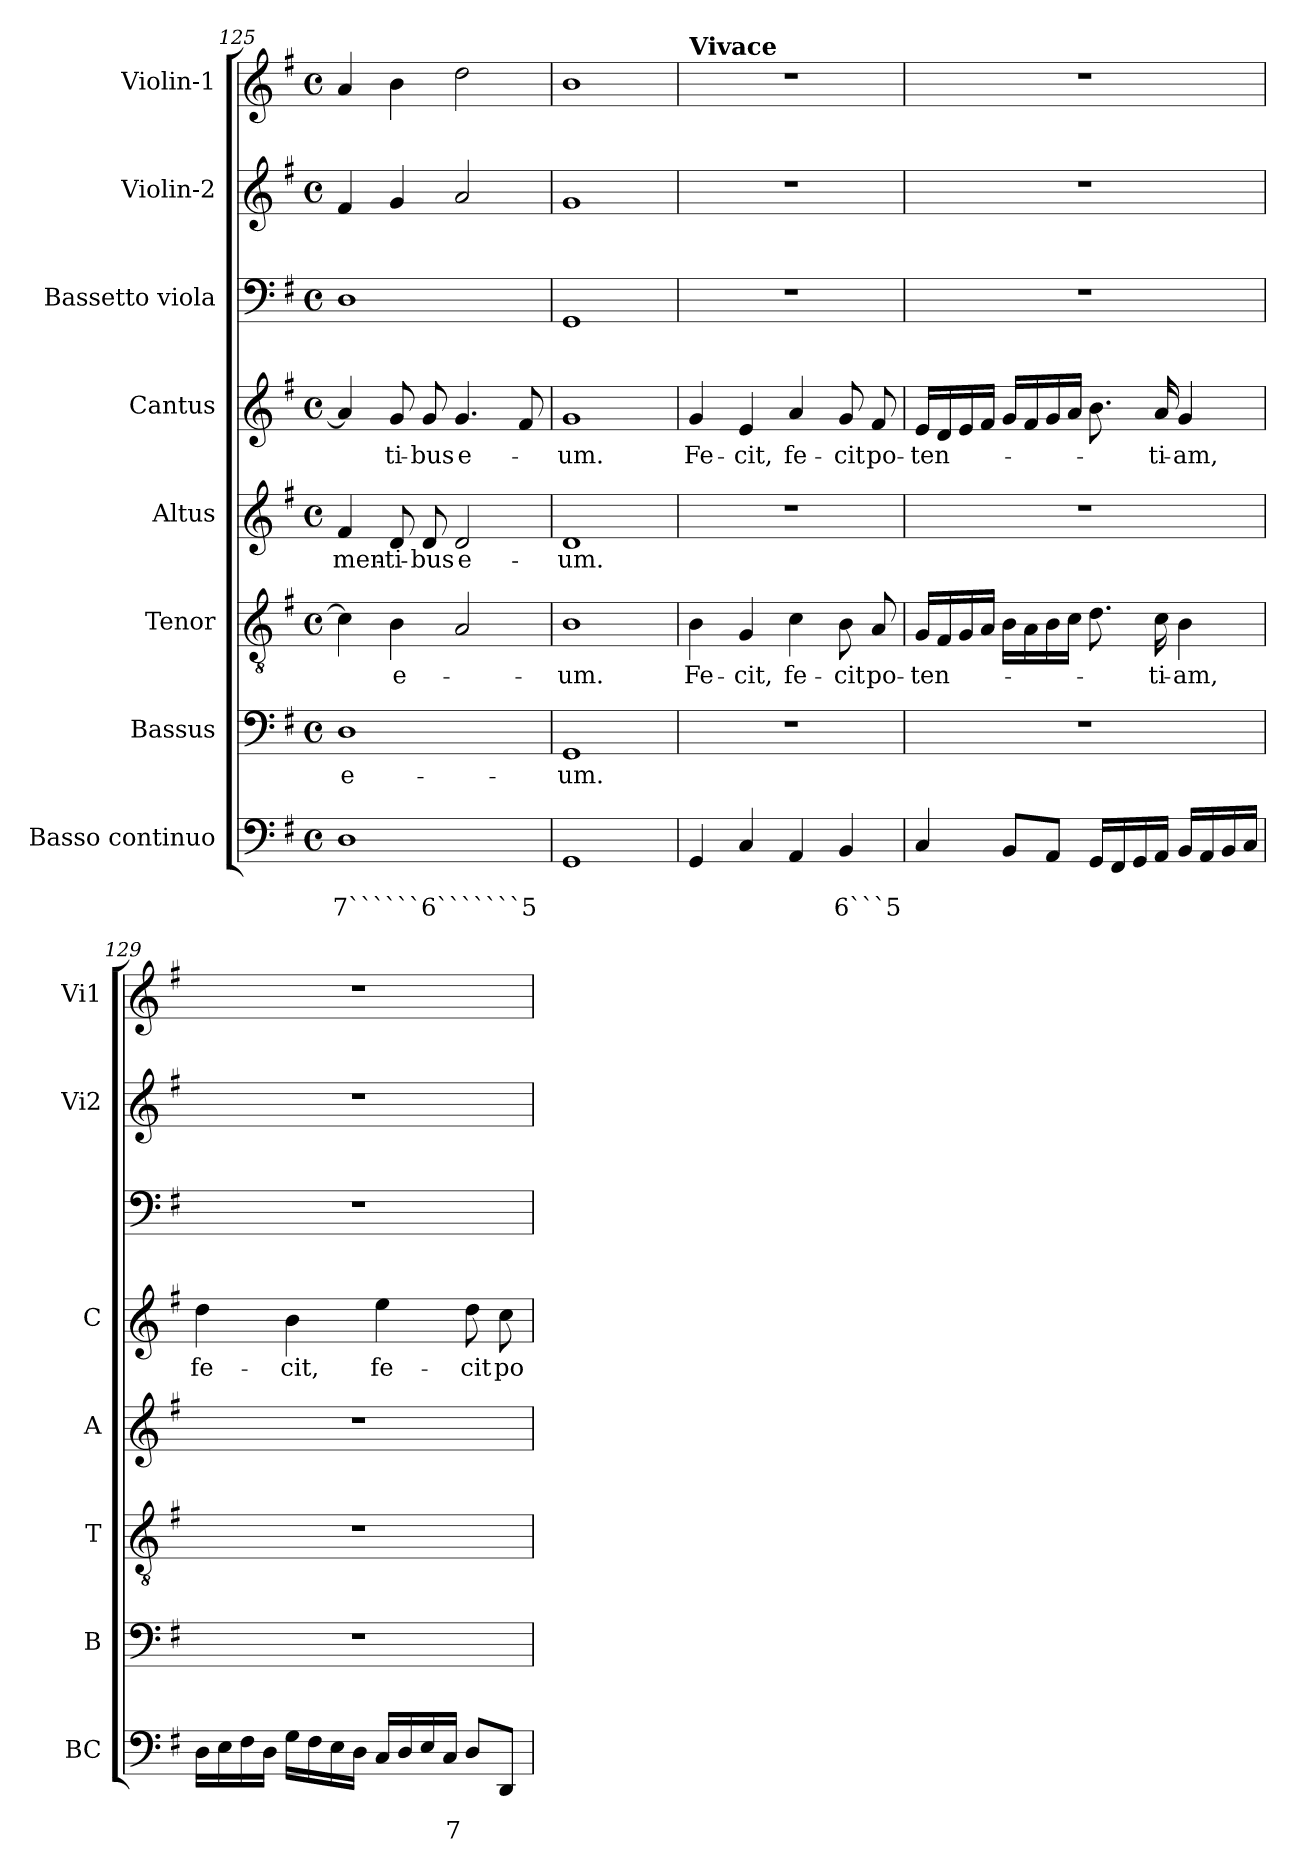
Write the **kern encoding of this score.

**kern	**text	**text	**kern	**text	**kern	**text	**kern	**text	**kern	**text	**kern	**kern	**kern
*part8	*part8	*part8	*part7	*part7	*part6	*part6	*part5	*part5	*part4	*part4	*part3	*part2	*part1
*staff8	*staff8	*staff8	*staff7	*staff7	*staff6	*staff6	*staff5	*staff5	*staff4	*staff4	*staff3	*staff2	*staff1
*I"Basso continuo	*	*	*I"Bassus	*	*I"Tenor	*	*I"Altus	*	*I"Cantus	*	*I"Bassetto viola	*I"Violin-2	*I"Violin-1
*I'BC	*	*	*I'B	*	*I'T	*	*I'A	*	*I'C	*	*	*I'Vi2	*I'Vi1
*clefF4	*	*	*clefF4	*	*clefGv2	*	*clefG2	*	*clefG2	*	*clefF4	*clefG2	*clefG2
*k[f#]	*	*	*k[f#]	*	*k[f#]	*	*k[f#]	*	*k[f#]	*	*k[f#]	*k[f#]	*k[f#]
*G:	*	*	*G:	*	*G:	*	*G:	*	*G:	*	*G:	*G:	*G:
*M4/4	*	*	*M4/4	*	*M4/4	*	*M4/4	*	*M4/4	*	*M4/4	*M4/4	*M4/4
*met(c)	*	*	*met(c)	*	*met(c)	*	*met(c)	*	*met(c)	*	*met(c)	*met(c)	*met(c)
=125	=125	=125	=125	=125	=125	=125	=125	=125	=125	=125	=125	=125	=125
!	!	!LO:LY:b	!	!LO:LY:b	!	!	!	!LO:LY:b	!	!	!	!	!
1D	.	7``````6```````5	1D	e-	4c\]	.	4f#i/	-men-	4a/]	.	1D	4f#/	4a/
!	!	!	!	!	!	!LO:LY:b	!	!LO:LY:b	!	!LO:LY:b	!	!	!
.	.	.	.	.	4B\	e-	8d/	-ti-	8g/	-ti-	.	4g/	4b\
!	!	!	!	!	!	!	!	!LO:LY:b	!	!LO:LY:b	!	!	!
.	.	.	.	.	.	.	8d/	-bus	8g/	-bus	.	.	.
!	!	!	!	!	!	!	!	!LO:LY:b	!	!LO:LY:b	!	!	!
.	.	.	.	.	2A/	.	2d/	e-	4.g/	e-	.	2a/	2dd\
.	.	.	.	.	.	.	.	.	8f#/	.	.	.	.
=126	=126	=126	=126	=126	=126	=126	=126	=126	=126	=126	=126	=126	=126
!	!	!	!	!LO:LY:b	!	!LO:LY:b	!	!LO:LY:b	!	!LO:LY:b	!	!	!
1GG	.	.	1GG	-um.	1B	-um.	1d	-um.	1g	-um.	1GG	1g	1b
!!LO:PB:g=z
=127	=127	=127	=127	=127	=127	=127	=127	=127	=127	=127	=127	=127	=127
!	!	!	!	!	!	!	!	!	!	!	!	!	!LO:TX:a:B:t=Vivace
!	!	!	!	!	!	!LO:LY:b	!	!	!	!LO:LY:b	!	!	!
4GG/	.	.	1r	.	4B\	Fe-	1r	.	4g/	Fe-	1r	1r	1r
!	!	!	!	!	!	!LO:LY:b	!	!	!	!LO:LY:b	!	!	!
4C/	.	.	.	.	4G/	-cit,	.	.	4e/	-cit,	.	.	.
!	!	!	!	!	!	!LO:LY:b	!	!	!	!LO:LY:b	!	!	!
4AA/	.	.	.	.	4c\	fe-	.	.	4a/	fe-	.	.	.
!	!	!LO:LY:b	!	!	!	!LO:LY:b	!	!	!	!LO:LY:b	!	!	!
4BB/	.	6```5	.	.	8B\	-cit	.	.	8g/	-cit	.	.	.
!	!	!	!	!	!	!LO:LY:b	!	!	!	!LO:LY:b	!	!	!
.	.	.	.	.	8A/	po-	.	.	8f#/	po-	.	.	.
=128	=128	=128	=128	=128	=128	=128	=128	=128	=128	=128	=128	=128	=128
!	!	!	!	!	!	!LO:LY:b	!	!	!	!LO:LY:b	!	!	!
4C/	.	.	1r	.	16G/LL	-ten-	1r	.	16e/LL	-ten-	1r	1r	1r
.	.	.	.	.	16F#/	.	.	.	16d/	.	.	.	.
.	.	.	.	.	16G/	.	.	.	16e/	.	.	.	.
.	.	.	.	.	16A/JJ	.	.	.	16f#/JJ	.	.	.	.
8BB/L	.	.	.	.	16B\LL	.	.	.	16g/LL	.	.	.	.
.	.	.	.	.	16A\	.	.	.	16f#/	.	.	.	.
8AA/J	.	.	.	.	16B\	.	.	.	16g/	.	.	.	.
.	.	.	.	.	16c\JJ	.	.	.	16a/JJ	.	.	.	.
16GG/LL	.	.	.	.	8.d\	.	.	.	8.b\	.	.	.	.
16FF#/	.	.	.	.	.	.	.	.	.	.	.	.	.
16GG/	.	.	.	.	.	.	.	.	.	.	.	.	.
!	!	!	!	!	!	!LO:LY:b	!	!	!	!LO:LY:b	!	!	!
16AA/JJ	.	.	.	.	16c\	-ti-	.	.	16a/	-ti-	.	.	.
!	!	!	!	!	!	!LO:LY:b	!	!	!	!LO:LY:b	!	!	!
16BB/LL	.	.	.	.	4B\	-am,	.	.	4g/	-am,	.	.	.
16AA/	.	.	.	.	.	.	.	.	.	.	.	.	.
16BB/	.	.	.	.	.	.	.	.	.	.	.	.	.
16C/JJ	.	.	.	.	.	.	.	.	.	.	.	.	.
=129	=129	=129	=129	=129	=129	=129	=129	=129	=129	=129	=129	=129	=129
!	!	!	!	!	!	!	!	!	!	!LO:LY:b	!	!	!
16D\LL	.	.	1r	.	1r	.	1r	.	4dd\	fe-	1r	1r	1r
16E\	.	.	.	.	.	.	.	.	.	.	.	.	.
16F#\	.	.	.	.	.	.	.	.	.	.	.	.	.
16D\JJ	.	.	.	.	.	.	.	.	.	.	.	.	.
!	!	!	!	!	!	!	!	!	!	!LO:LY:b	!	!	!
16G\LL	.	.	.	.	.	.	.	.	4b\	-cit,	.	.	.
16F#\	.	.	.	.	.	.	.	.	.	.	.	.	.
16E\	.	.	.	.	.	.	.	.	.	.	.	.	.
16D\JJ	.	.	.	.	.	.	.	.	.	.	.	.	.
!	!	!	!	!	!	!	!	!	!	!LO:LY:b	!	!	!
16C/LL	.	.	.	.	.	.	.	.	4ee\	fe-	.	.	.
16D/	.	.	.	.	.	.	.	.	.	.	.	.	.
16E/	.	.	.	.	.	.	.	.	.	.	.	.	.
!	!	!LO:LY:b	!	!	!	!	!	!	!	!	!	!	!
16C/JJ	.	7	.	.	.	.	.	.	.	.	.	.	.
!	!	!	!	!	!	!	!	!	!	!LO:LY:b	!	!	!
8D/L	.	.	.	.	.	.	.	.	8dd\	-cit	.	.	.
!	!	!	!	!	!	!	!	!	!	!LO:LY:b	!	!	!
8DD/J	.	.	.	.	.	.	.	.	8cc\	po-	.	.	.
=	=	=	=	=	=	=	=	=	=	=	=	=	=
*-	*-	*-	*-	*-	*-	*-	*-	*-	*-	*-	*-	*-	*-
